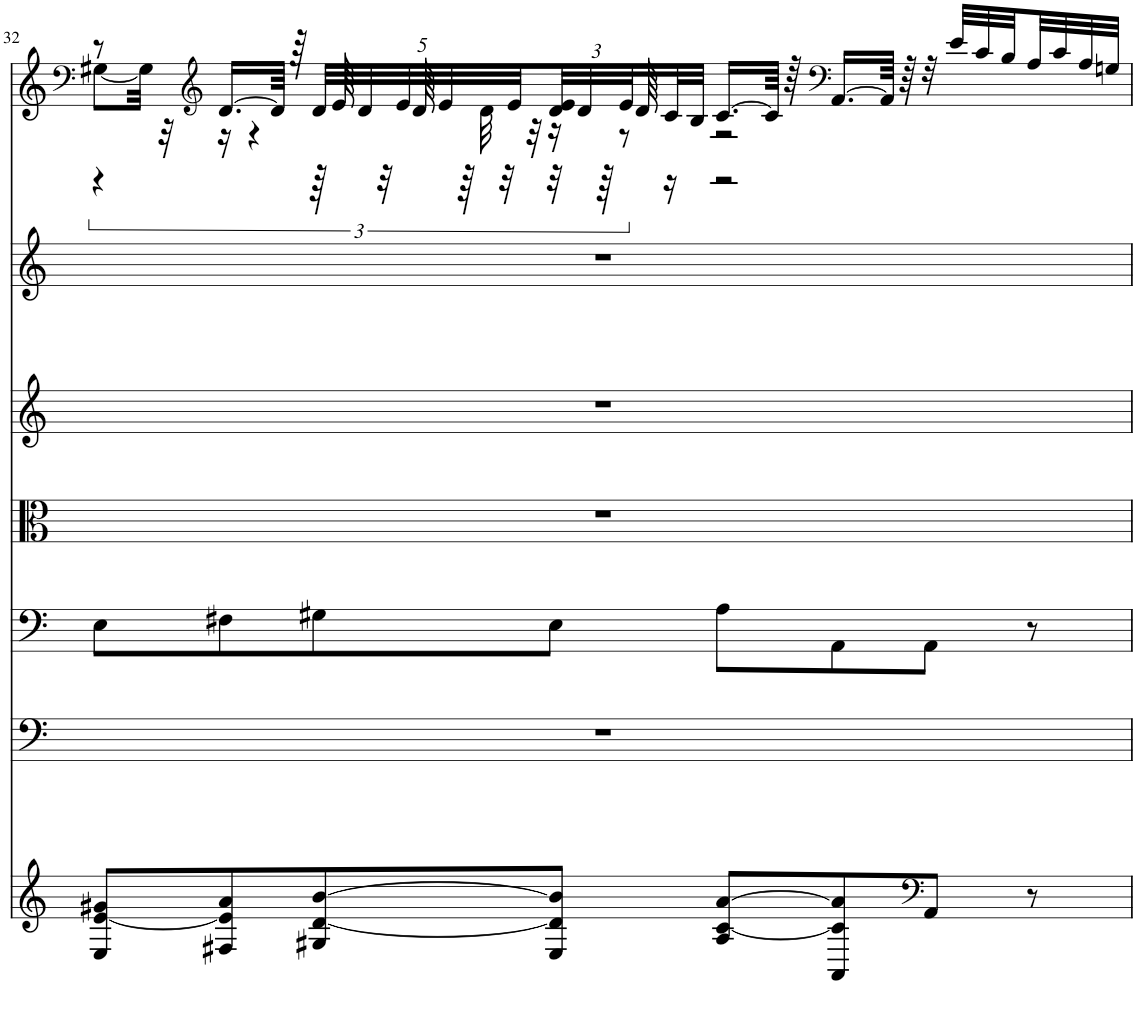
**kern	**kern	**kern	**kern	**kern	**kern	**kern
*part7	*part6	*part5	*part4	*part3	*part2	*part1
*staff7	*staff6	*staff5	*staff4	*staff3	*staff2	*staff1
*I"Continuo	*I"Contrabass	*I"Violoncello	*I"Viola	*I"Violin II	*I"Violin I	*I"Bassoon
*	*I'Cb	*	*	*	*	*I'Bsn
!!LO:PB:g=z
*clefG2	*clefF4	*clefF4	*clefC3	*clefG2	*clefG2	*clefF4
*	*Trd7c12	*	*	*	*	*
*k[]	*k[]	*k[]	*k[]	*k[]	*k[]	*k[]
*M4/4	*M4/4	*M4/4	*M4/4	*M4/4	*M4/4	*M4/4
=32	=32	=32	=32	=32	=32	=32
*	*	*	*	*	*	*^
*	*	*	*	*	*	*	*^
8E/ [8e/ 8g#X/L	1r	8E\L	1r	1r	1r	8r	[12G#X\L	4r
.	.	.	.	.	.	.	48G#\Jkk]	.
.	.	.	.	.	.	.	48r	.
*	*	*	*	*	*	*clefG2	*	*
8F#X/ 8e/] 8a/	.	8F#X\	.	.	.	[16.d/LL	24r	.
.	.	.	.	.	.	.	6r	.
.	.	.	.	.	.	64d/JJkk]	.	.
.	.	.	.	.	.	64r	.	.
*	*	*	*	*	*	*Xbrackettup	*	*
8G#X/ [8d/ [8b/	.	8G#X\	.	.	.	40d/LLL	.	64r
.	.	.	.	.	.	.	.	64e/
.	.	.	.	.	.	40d/	.	.
.	.	.	.	.	.	.	.	32r
.	.	.	.	.	.	40e/	.	.
.	.	.	.	.	.	.	.	64d/
.	.	.	.	.	.	40e/	.	.
.	.	.	.	.	.	.	.	64r
.	.	.	.	.	.	.	48d\	.
.	.	.	.	.	.	.	.	32r
.	.	.	.	.	.	40e/	.	.
.	.	.	.	.	.	.	48r	.
8E/ 8d/] 8b/]J	.	8E\J	.	.	.	48d/ 48e/	24r	32r
.	.	.	.	.	.	48d/	.	.
.	.	.	.	.	.	.	.	64r
.	.	.	.	.	.	48e/	12r	.
.	.	.	.	.	.	.	.	64d/
.	.	.	.	.	.	32c/	.	16r
.	.	.	.	.	.	32B/JJJ	.	.
8A/ [8c/ [8a/L	.	8A\L	.	.	.	[16.c/LL	2r	2r
.	.	.	.	.	.	64c/JJkk]	.	.
.	.	.	.	.	.	64r	.	.
*	*	*	*	*	*	*clefF4	*	*
8AA/ 8c/] 8a/]	.	8AA\	.	.	.	[16.AA/LL	.	.
.	.	.	.	.	.	64AA/JJkk]	.	.
.	.	.	.	.	.	64r	.	.
*clefF4	*	*	*	*	*	*	*	*
8AA/J	.	8AA\J	.	.	.	32r	.	.
.	.	.	.	.	.	32e/LLL	.	.
.	.	.	.	.	.	32c/	.	.
.	.	.	.	.	.	32B/	.	.
8r	.	8r	.	.	.	32A/	.	.
.	.	.	.	.	.	32c/	.	.
.	.	.	.	.	.	32A/	.	.
.	.	.	.	.	.	32Gn/JJJ	.	.
*	*	*	*	*	*	*v	*v	*v
=	=	=	=	=	=	=
*-	*-	*-	*-	*-	*-	*-
